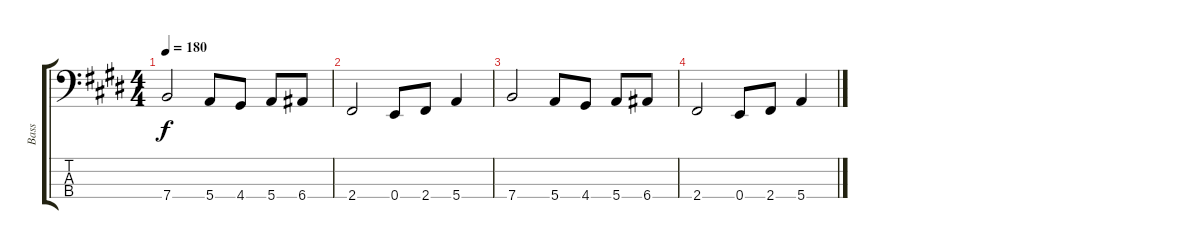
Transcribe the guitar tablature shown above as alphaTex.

\track ("Bass" "Bass") {instrument acousticbass}
\staff {score tabs}
\tuning (G2 D2 A1 E1) {hide}
\ts (4 4)
\tempo 180
\clef f4
\ks e
7.4.2{dy f} 5.4.8 4.4.8 5.4.8 6.4.8 |
2.4.2 0.4.8 2.4.8 5.4.4 |
7.4.2 5.4.8 4.4.8 5.4.8 6.4.8 |
2.4.2 0.4.8 2.4.8 5.4.4
